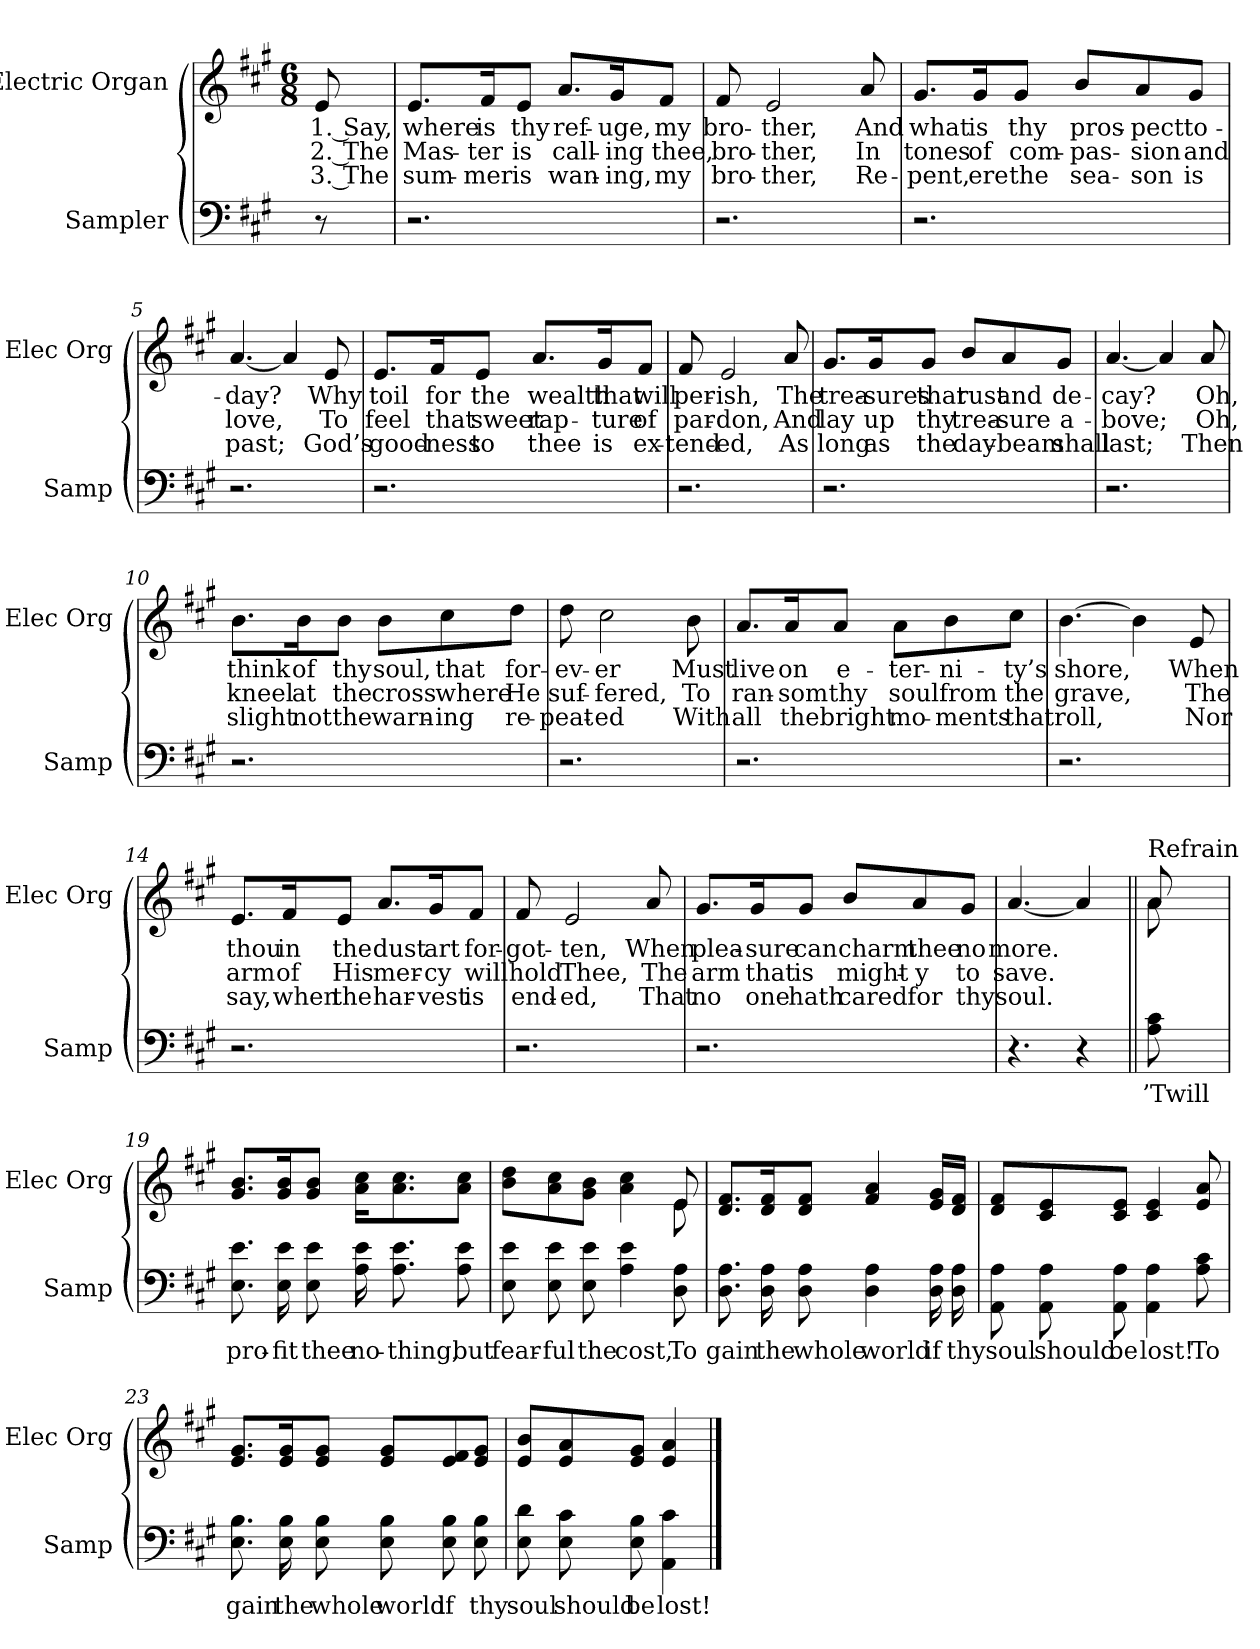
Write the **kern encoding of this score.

**kern	**text	**kern	**text	**text	**text
*part2	*part2	*part1	*part1	*part1	*part1
*staff2	*staff2	*staff1	*staff1	*staff1	*staff1
*I"Sampler	*	*I"Electric Organ	*	*	*
*I'Samp	*	*I'Elec Org	*	*	*
*clefF4	*	*clefG2	*	*	*
*k[f#c#g#]	*	*k[f#c#g#]	*	*	*
*A:	*	*A:	*	*	*
*	*	*M6/8	*	*	*
=1	=1	=1	=1	=1	=1
8r	.	8e	1. Say,	2. The	3. The
=2	=2	=2	=2	=2	=2
2.r	.	8.e/L	where	Mas-	sum-
.	.	16f#/K	is	-ter	-mer
.	.	8e/J	thy	is	is
.	.	8.a/L	ref-	call-	wan-
.	.	16g#/K	-uge,	-ing	-ing,
.	.	8f#/J	my	thee,	my
=3	=3	=3	=3	=3	=3
2.r	.	8f#	bro-	bro-	bro-
.	.	2e	-ther,	-ther,	-ther,
.	.	8a	And	In	Re-
=4	=4	=4	=4	=4	=4
2.r	.	8.g#/L	what	tones	-pent,
.	.	16g#/K	is	of	ere
.	.	8g#/J	thy	com-	the
.	.	8b/L	pros-	-pas-	sea-
.	.	8a/	-pect	-sion	-son
.	.	8g#/J	to-	and	is
=5	=5	=5	=5	=5	=5
2.r	.	[4.a	-day?	love,	past;
.	.	4a]	.	.	.
.	.	8e	Why	To	God’s
=6	=6	=6	=6	=6	=6
2.r	.	8.e/L	toil	feel	good-
.	.	16f#/K	for	that	-ness
.	.	8e/J	the	sweet	to
.	.	8.a/L	wealth	rap-	thee
.	.	16g#/K	that	-ture	is
.	.	8f#/J	will	of	ex-
=7	=7	=7	=7	=7	=7
2.r	.	8f#	per-	par-	-tend-
.	.	2e	-ish,	-don,	-ed,
.	.	8a	The	And	As
=8	=8	=8	=8	=8	=8
2.r	.	8.g#/L	trea-	lay	long
.	.	16g#/K	-sures	up	as
.	.	8g#/J	that	thy	the
.	.	8b/L	rust	trea-	day-
.	.	8a/	and	-sure	-beam
.	.	8g#/J	de-	a-	shall
=9	=9	=9	=9	=9	=9
2.r	.	[4.a	-cay?	-bove;	last;
.	.	4a]	.	.	.
.	.	8a	Oh,	Oh,	Then
=10	=10	=10	=10	=10	=10
2.r	.	8.b\L	think	kneel	slight
.	.	16b\K	of	at	not
.	.	8b\J	thy	the	the
.	.	8b\L	soul,	cross	warn-
.	.	8cc#\	that	where	-ing
.	.	8dd\J	for-	He	re-
=11	=11	=11	=11	=11	=11
2.r	.	8dd	-ev-	suf-	-peat-
.	.	2cc#	-er	-fered,	-ed
.	.	8b	Must	To	With
=12	=12	=12	=12	=12	=12
2.r	.	8.a/L	live	ran-	all
.	.	16a/K	on	-som	the
.	.	8a/J	e-	thy	bright
.	.	8a\L	-ter-	soul	mo-
.	.	8b\	-ni-	from	-ments
.	.	8cc#\J	-ty’s	the	that
=13	=13	=13	=13	=13	=13
2.r	.	[4.b	shore,	grave,	roll,
.	.	4b]	.	.	.
.	.	8e	When	The	Nor
=14	=14	=14	=14	=14	=14
2.r	.	8.e/L	thou	arm	say,
.	.	16f#/K	in	of	when
.	.	8e/J	the	His	the
.	.	8.a/L	dust	mer-	har-
.	.	16g#/K	art	-cy	-vest
.	.	8f#/J	for-	will	is
=15	=15	=15	=15	=15	=15
2.r	.	8f#	-got-	hold	end-
.	.	2e	-ten,	Thee,	-ed,
.	.	8a	When	The	That
=16	=16	=16	=16	=16	=16
2.r	.	8.g#/L	plea-	arm	no
.	.	16g#/K	-sure	that	one
.	.	8g#/J	can	is	hath
.	.	8b/L	charm	might-	cared
.	.	8a/	thee	-y	for
.	.	8g#/J	no	to	thy
=17	=17	=17	=17	=17	=17
4.r	.	[4.a	more.	save.	soul.
4r	.	4a]	.	.	.
=18||	=18||	=18||	=18||	=18||	=18||
*	*	*^	*	*	*
!	!	!LO:TX:t=Refrain	!	!	!	!
8A 8c#	’Twill	8a/	8a	.	.	.
*	*	*v	*v	*	*	*
=19	=19	=19	=19	=19	=19
8.E 8.e	pro-	8.g#/ 8.b/L	.	.	.
16E 16e	-fit	16g#/ 16b/K	.	.	.
8E 8e	thee	8g#/ 8b/J	.	.	.
16A 16e	no-	16a\ 16cc#\KL	.	.	.
8.A 8.e	-thing,	8.a\ 8.cc#\	.	.	.
8A 8e	but	8a\ 8cc#\J	.	.	.
=20	=20	=20	=20	=20	=20
*	*	*^	*	*	*
8E 8e	fear-	8b\ 8dd\L	8ryy	.	.	.
*	*	*v	*v	*	*	*
8E 8e	-ful	8a\ 8cc#\	.	.	.
8E 8e	the	8g#\ 8b\J	.	.	.
4A 4e	cost,	4a 4cc#	.	.	.
*	*	*^	*	*	*
8D 8A	To	8e/	8e	.	.	.
*	*	*v	*v	*	*	*
=21	=21	=21	=21	=21	=21
8.D 8.A	gain	8.d/ 8.f#/L	.	.	.
16D 16A	the	16d/ 16f#/K	.	.	.
8D 8A	whole	8d/ 8f#/J	.	.	.
4D 4A	world	4f# 4a	.	.	.
16D 16A	if	16e/ 16g#/LL	.	.	.
16D 16A	thy	16d/ 16f#/JJ	.	.	.
=22	=22	=22	=22	=22	=22
8AA 8A	soul	8d/ 8f#/L	.	.	.
8AA 8A	should	8c#/ 8e/	.	.	.
8AA 8A	be	8c#/ 8e/J	.	.	.
4AA 4A	lost!	4c# 4e	.	.	.
8A 8c#	To	8e 8a	.	.	.
=23	=23	=23	=23	=23	=23
8.E 8.B	gain	8.e/ 8.g#/L	.	.	.
16E 16B	the	16e/ 16g#/K	.	.	.
8E 8B	whole	8e/ 8g#/J	.	.	.
8E 8B	world	8e/ 8g#/L	.	.	.
8E 8B	if	8e/ 8f#/	.	.	.
8E 8B	thy	8e/ 8g#/J	.	.	.
=24	=24	=24	=24	=24	=24
8E 8d	soul	8e/ 8b/L	.	.	.
8E 8c#	should	8e/ 8a/	.	.	.
8E 8B	be	8e/ 8g#/J	.	.	.
4AA 4c#	lost!	4e 4a	.	.	.
==	==	==	==	==	==
*-	*-	*-	*-	*-	*-
